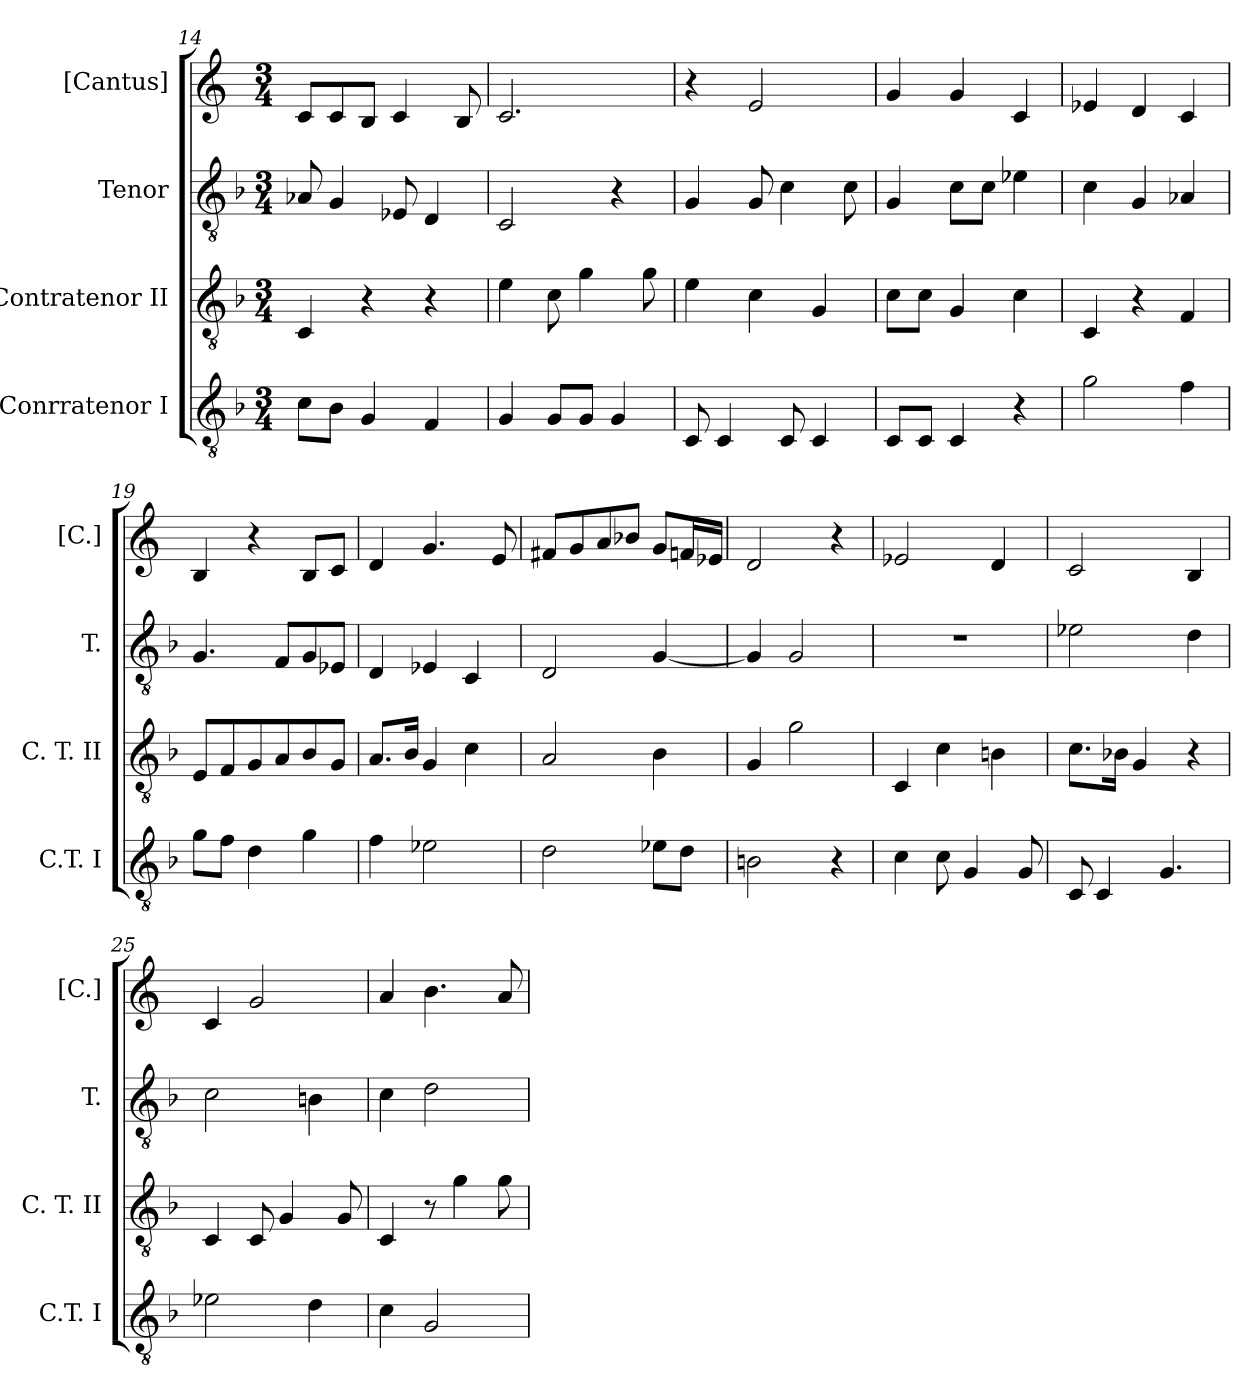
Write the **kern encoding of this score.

**kern	**kern	**kern	**kern
*part4	*part3	*part2	*part1
*staff4	*staff3	*staff2	*staff1
*I"Conrratenor I	*I"Contratenor II	*I"Tenor	*I"[Cantus]
*I'C.T. I	*I'C. T. II	*I'T.	*I'[C.]
*clefGv2	*clefGv2	*clefGv2	*clefG2
*k[b-]	*k[b-]	*k[b-]	*k[]
*M3/4	*M3/4	*M3/4	*M3/4
=14	=14	=14	=14
8c\L	4C/	8A-X/	8c/L
8B-\J	.	4G/	8c/
4G/	4r	.	8B/J
.	.	8E-X/	4c/
4F/	4r	4D/	.
.	.	.	8B/
=15	=15	=15	=15
4G/	4e\	2C/	2.c/
8G/L	8c\	.	.
8G/J	4g\	.	.
4G/	.	4r	.
.	8g\	.	.
=16	=16	=16	=16
8C/	4e\	4G/	4r
4C/	.	.	.
.	4c\	8G/	2e/
8C/	.	4c\	.
4C/	4G/	.	.
.	.	8c\	.
=17	=17	=17	=17
8C/L	8c\L	4G/	4g/
8C/J	8c\J	.	.
4C/	4G/	8c\L	4g/
.	.	8c\J	.
4r	4c\	4e-X\	4c/
=18	=18	=18	=18
2g\	4C/	4c\	4e-X/
.	4r	4G/	4d/
4f\	4F/	4A-X/	4c/
=19	=19	=19	=19
8g\L	8E/L	4.G/	4B/
8f\J	8F/	.	.
4d\	8G/	.	4r
.	8A/	8F/L	.
4g\	8B-/	8G/	8B/L
.	8G/J	8E-X/J	8c/J
=20	=20	=20	=20
4f\	8.A/L	4D/	4d/
.	16B-/Jk	.	.
2e-X\	4G/	4E-X/	4.g/
.	4c\	4C/	.
.	.	.	8e/
=21	=21	=21	=21
2d\	2A/	2D/	8f#X/L
.	.	.	8g/
.	.	.	8a/
.	.	.	8b-X/J
8e-X\L	4B-\	[4G/	8g/L
8d\J	.	.	16fn/L
.	.	.	16e-X/JJ
=22	=22	=22	=22
2Bn\	4G/	4G/]	2d/
.	2g\	2G/	.
4r	.	.	4r
=23	=23	=23	=23
4c\	4C/	2.r	2e-X/
8c\	4c\	.	.
4G/	.	.	.
.	4Bn\	.	4d/
8G/	.	.	.
=24	=24	=24	=24
8C/	8.c\L	2e-X\	2c/
4C/	.	.	.
.	16B-X\Jk	.	.
.	4G/	.	.
4.G/	.	.	.
.	4r	4d\	4B/
=25	=25	=25	=25
2e-X\	4C/	2c\	4c/
.	8C/	.	2g/
.	4G/	.	.
4d\	.	4Bn\	.
.	8G/	.	.
=26	=26	=26	=26
4c\	4C/	4c\	4a/
2G/	8r	2d\	4.b\
.	4g\	.	.
.	8g\	.	8a/
=	=	=	=
*-	*-	*-	*-
